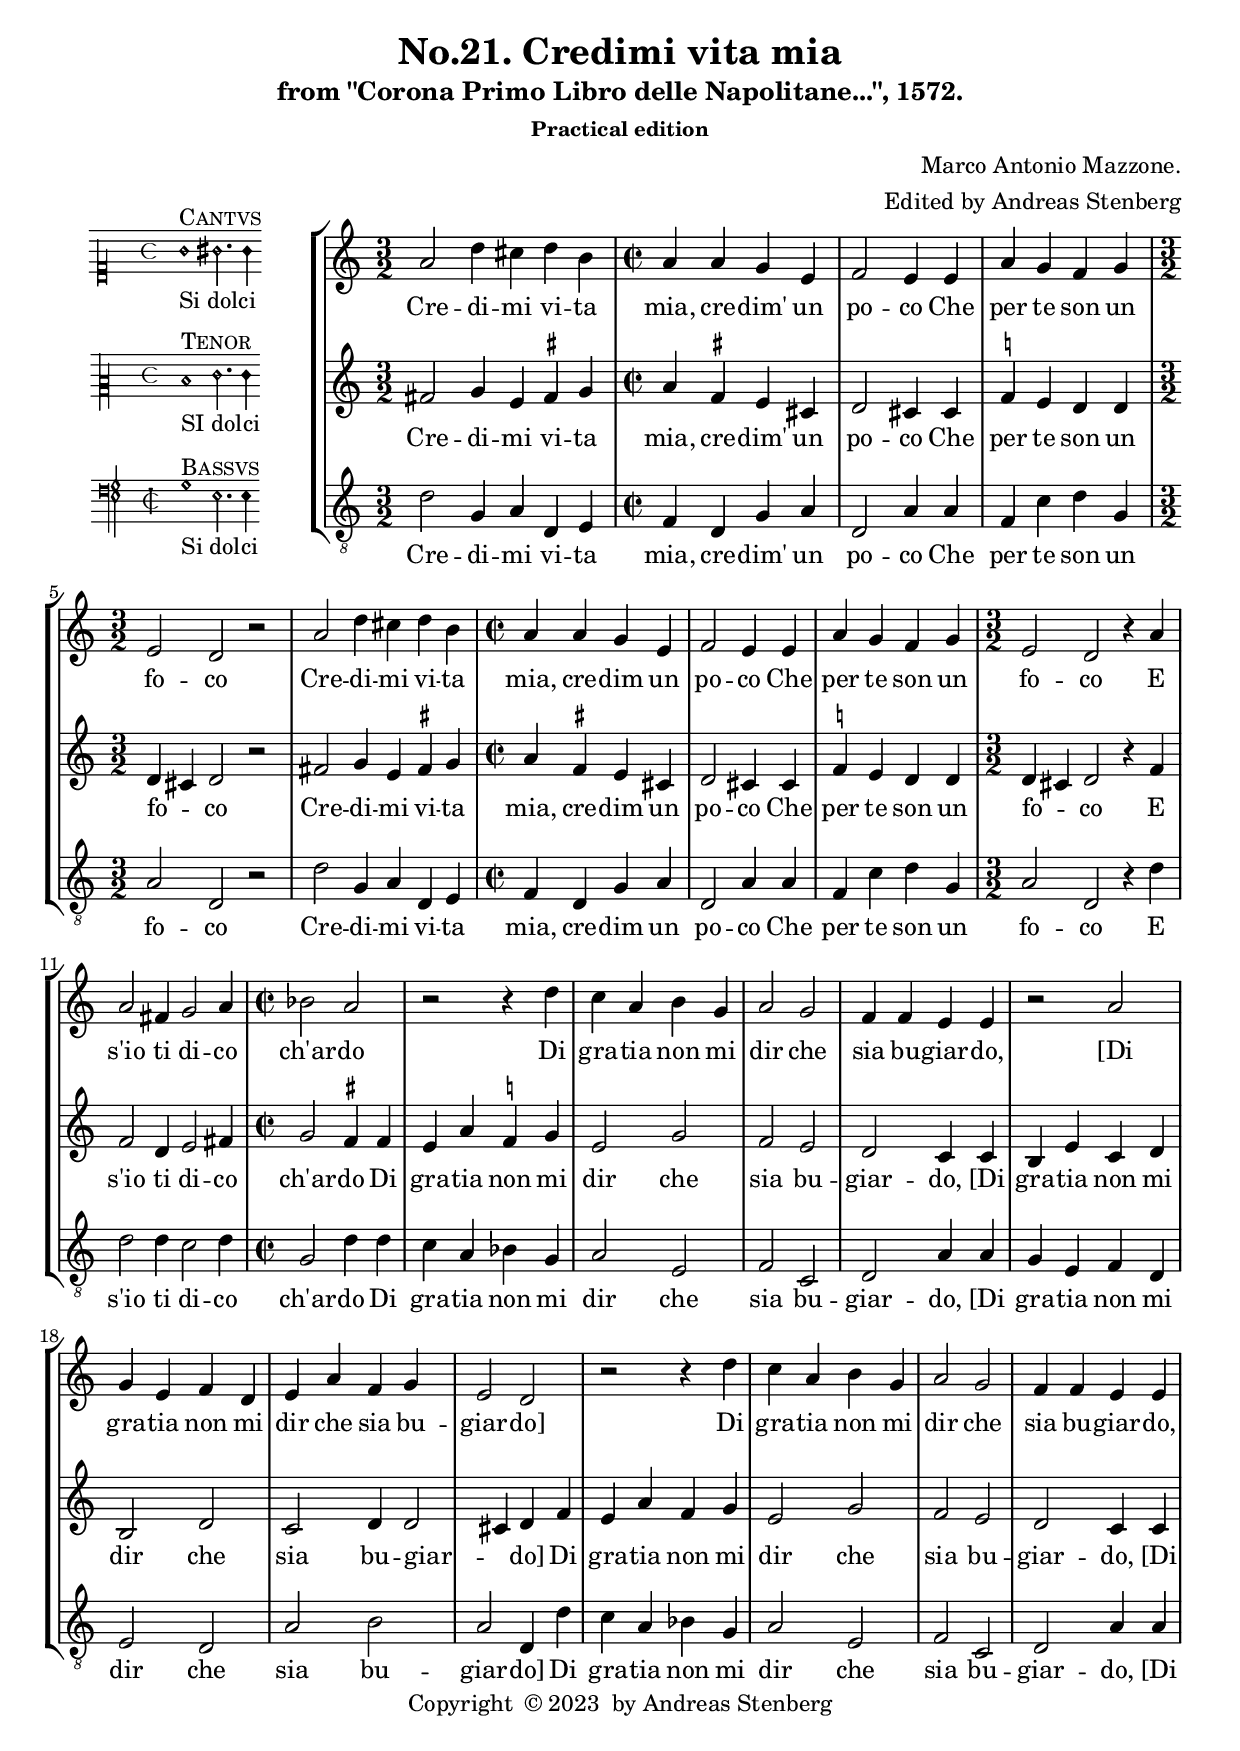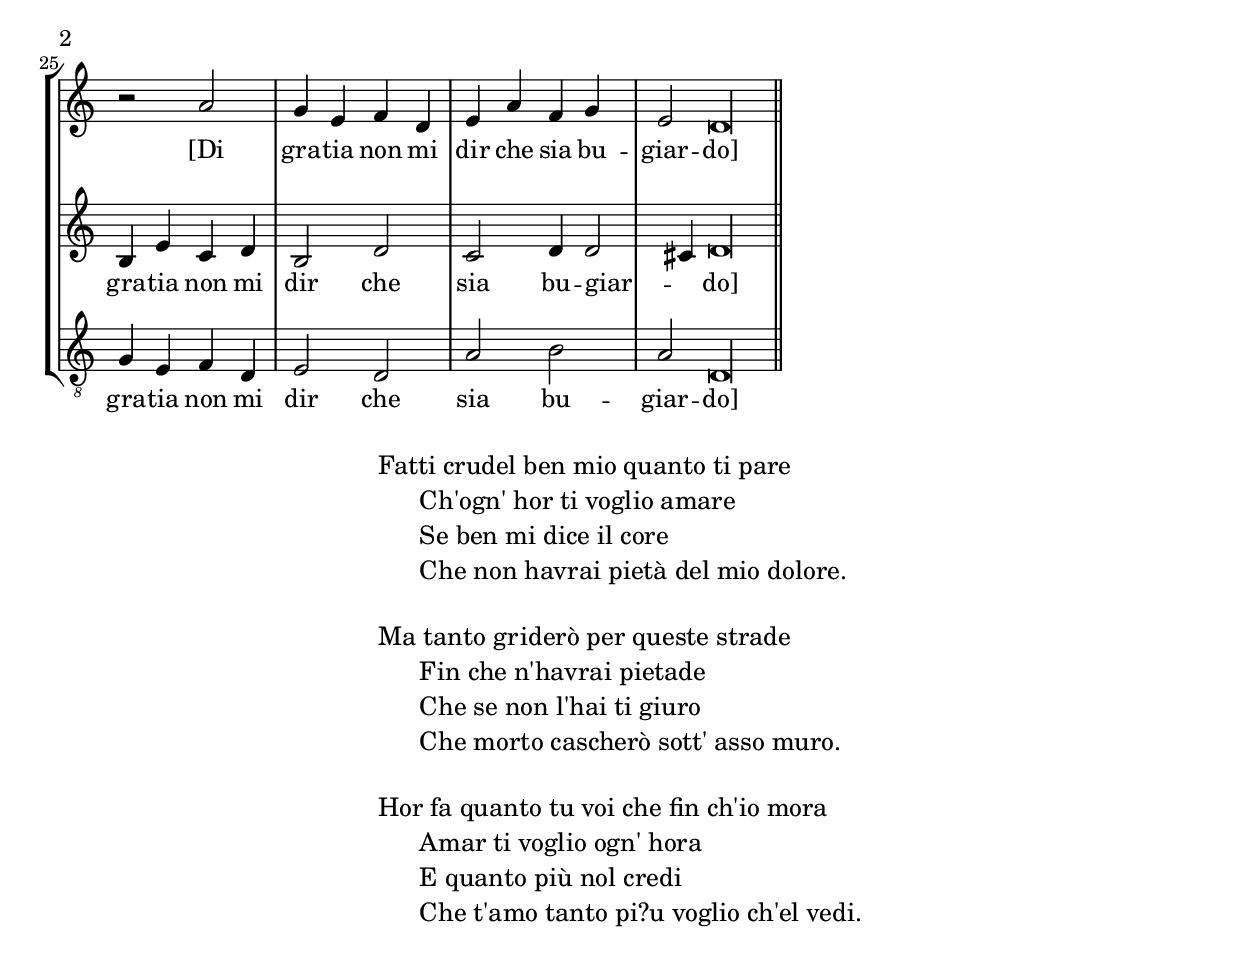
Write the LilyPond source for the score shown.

\version "2.20.0"

\include "deutsch.ly"

#(append! supported-clefs '(("mensural-f3" . ("clefs.mensural.f" 0 0))))
ficta = \once \set suggestAccidentals =##t

\header {

  title = "No.21. Credimi vita mia"
  subtitle = "from \"Corona Primo Libro delle Napolitane...\", 1572."
  subsubtitle = "Practical edition"
  composer = "Marco Antonio Mazzone."
  arranger = "Edited by Andreas Stenberg"
  poet = ""
  meter =""

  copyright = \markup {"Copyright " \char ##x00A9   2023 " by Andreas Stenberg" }
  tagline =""
}

global = {
  \key c \major
}

%% PDF p.5.

sopMusic = \relative c'' {

  \set Score.tempoHideNote = ##t
  \tempo 2 = 96
  \time 4/4
%  \set Timing.measureLength = #(ly:make-moment 4/2)
  \time 3/2 a2 d4 cis4 d4 h4
  \time  2/2 a4 a4 g4 e4
  f2

  e4 e4 a4 g4 f4 g4
  \time 3/2 e2 d2 r2
  a'2 d4 cis!4 d4 h4
  \time 2/2 a4 a4 g4 e4
  f2 e4 e4
  a4 g4 f4 g4
  \time 3/2 e2 d2
  r4 a'4 a2

  fis4 g2 a4
  \time 2/2 b2 a2
  r2 r4 d4
  c4 a4 h4 g4
  a2 g2
  f4 f4

  e4 e4
  r2 a2
  g4 e4 f4 d4
  e4 a4 f4 g4
  e2 d2
  r2 r4 d'4

  c4 a4 h4 g4
  a2 g2
  f4 f4 e4 e4
  r2 a2
  g4 e4

  f4 d4
  e4 a4 f4 g4
  e2\cadenzaOn d\longa

  \bar "||"
  \cadenzaOff
}

sopWords = \lyricmode {
  Cre -- di -- mi vi -- ta mia,
  cre -- dim' un po -- co
  Che per te son un fo -- co
  Cre -- di -- mi vi -- ta mia,
  cre -- dim un po -- co
  Che per te son un fo -- co
  E s'io ti di -- co ch'ar -- do
  Di gra -- tia non mi dir che sia bu -- giar -- do,
  [Di gra -- tia non mi dir che sia bu -- giar -- do]
  Di gra -- tia non mi dir che sia bu -- giar -- do,
  [Di gra -- tia non mi dir che sia bu -- giar -- do]
}

%% PDF p.53.

altoMusic = \relative c' {
  fis2 g4 e4
  \ficta fis!4 g4 a4 \ficta fis!4 e4 cis4
  d2

  cis!4 cis4 \ficta f!4 e4
  d4 d4 d4\melisma cis!4\melismaEnd
  d2 r2
  fis!2 g4 e4
  \ficta fis!4 g4 a4 \ficta fis!4 e4 cis!4
  d2 cis!4 cis4 \ficta f!4 e4
  d4 d4 d4\melisma cis!4\melismaEnd

  d2 r4 f4
  f2 d4 e2 fis4
  g2 \ficta fis!4 fis4
  e4 a4 \ficta f!4 g4
  e2

  g2
  f2 e2
  d2 c4 c4
  h4 e4 c4 d4
  h2 d2
  c2 d4 d2\melisma cis4\melismaEnd

  d4 f4 e4 a4 f4 g4
  e2 g2
  f2 e2
  d2 c4 c4

  h4 e4 c4 d4
  h2 d2
  c2 d4 d2\melisma cis4\melismaEnd
  d\longa

  \cadenzaOff
}

altoWords = \lyricmode {
  Cre -- di -- mi vi -- ta mia,
  cre -- dim' un po -- co
  Che per te son un fo -- co
  Cre -- di -- mi vi -- ta mia,
  cre -- dim un po -- co
  Che per te son un fo -- co
  E s'io ti di -- co ch'ar -- do
  Di gra -- tia non mi dir che sia bu -- giar -- do,
  [Di gra -- tia non mi dir che sia bu -- giar -- do]
  Di gra -- tia non mi dir che sia bu -- giar -- do,
  [Di gra -- tia non mi dir che sia bu -- giar -- do]
}

%% PDF p.101.

bassMusic = \relative c {

  \clef "G_8"
  d'2 g,4 a4 d,4 e4
  f4 d4 g4 a4
  d,2

  a'4 a4 f4 c'4 d4 g,4
  a2 d,2 r2
  d'2 g,4 a4 d,4 e4
  f4 d4 g4 a4
  d,2 a'4 a4 f4 c'4  d4 g,4
  a2 d,2

  r4 d'4
  d2 d4 c2 d4
  g,2 d'4 d4 c4 a4  b4 g4
  a2 e2 f2 c2
  d2 a'4 a4 g4 e4 f4 d4
  e2 d2
  a'2 h2 a2 d,4 d'4
  c4 a4 b4 g4
  a2 e2 f2 c2
  d2 a'4 a4

  g4 e4 f4 d4
  e2 d2 a'2
  h2 a2 d,\longa
 \cadenzaOff
}

bassWords = \lyricmode {
  Cre -- di -- mi vi -- ta mia,
  cre -- dim' un po -- co
  Che per te son un fo -- co
  Cre -- di -- mi vi -- ta mia,
  cre -- dim un po -- co
  Che per te son un fo -- co
  E s'io ti di -- co ch'ar -- do
  Di gra -- tia non mi dir che sia bu -- giar -- do,
  [Di gra -- tia non mi dir che sia bu -- giar -- do]
  Di gra -- tia non mi dir che sia bu -- giar -- do,
  [Di gra -- tia non mi dir che sia bu -- giar -- do]
}

incipitDiscantus = \markup {
  \score {
    {
      %      \set Staff.instrumentName = #"Tenor "

      \override NoteHead.style = #'neomensural
      \override Rest.style = #'neomensural
      \override Staff.TimeSignature.style = #'mensural

      \cadenzaOn

      \clef "petrucci-c1"
      \key c \major
      \time 4/4


      g'1 ^\markup { \smallCaps"Cantvs"} _"Si dolci"
      gis'2. gis'4

    }

    \layout {

      \context {
        \Voice
        \remove "Ligature_bracket_engraver"
        \consists "Mensural_ligature_engraver"

      }

      line-width = 4.5\cm

    }
  }
}



incipitAltus = \markup {
  \score {
    {
      %      \set Staff.instrumentName = #"Tenor "

      \override NoteHead.style = #'neomensural
      \override Rest.style = #'neomensural
      \override Staff.TimeSignature.style = #'mensural

      \cadenzaOn

      \clef "petrucci-c2"
      \key c \major
      \time 4/4

      d'1^\markup \smallCaps"Tenor"_"SI dolci"
      e'2. e'4

    }

    \layout {
      \context {

        \Voice
        \remove "Ligature_bracket_engraver"
        \consists "Mensural_ligature_engraver"
      }
      line-width = 4.5\cm

    }
  }
}



incipitBassus = \markup {
  \score {
    {
      %      \set Staff.instrumentName = #"Tenor "

      \override NoteHead.style = #'neomensural
      \override Rest.style = #'neomensural
      \override Staff.TimeSignature.style = #'mensural

      \cadenzaOn

      \clef "petrucci-f"
      \key c \major
      \time 2/2

      g1^\markup \smallCaps"Bassvs"_"Si dolci"
      e2. e4
    }

    \layout {
      \context {

        \Voice
        \remove "Ligature_bracket_engraver"
        \consists "Mensural_ligature_engraver"
      }

      line-width = 4.5\cm

    }
  }
}

\score {

  <<
    \new StaffGroup \with {

      \override VerticalAxisGroup.staff-staff-spacing = #'((basic-distance . 12))

    } <<
      \new Staff = treble <<
        \set Staff.instrumentName = \incipitDiscantus

        \new Voice = "sopranos" {
          \set  Staff.midiInstrument ="choir aahs"

          %	\voiceOne

          << \global \sopMusic >>
        }
      >>

      \new Lyrics = sopranos { s1 }

      \new Staff = "medius" <<
        \set Staff.instrumentName = \incipitAltus

        \new Voice = "altos" {

          \set  Staff.midiInstrument ="choir aahs"
          %	\voiceTwo

          << \global \altoMusic >>
        }
      >>

      \new Lyrics = "altos" { s1 }

      \new Staff ="basses" {
        \set Staff.instrumentName = \incipitBassus

        \new Voice = "basses" {
          \set  Staff.midiInstrument ="choir aahs"

          %	\voiceTwo

          << \global \bassMusic >>
        }
      }
    >>

    \new Lyrics = basses { s1 }

    \context Lyrics = sopranos \lyricsto sopranos \sopWords
    \context Lyrics = altos \lyricsto altos \altoWords
    \context Lyrics = basses \lyricsto basses \bassWords
  >>

  \layout {
    \context {

      \Score
      % no bars in staves

      %      \override BarLine.transparent = ##t
    }

    % the next three instructions keep the lyrics between the bar lines

    \context {
      \Lyrics

      \consists "Bar_engraver"
      \override BarLine.transparent = ##t
    }

    \context {

      \StaffGroup
      \consists "Separating_line_group_engraver"
    }

    \context {

      \Voice

      % no slurs

      \override Slur.transparent = ##t

      % Comment in the below "\remove" command to allow line

      % breaking also at those barlines where a note overlaps

      % into the next bar.  The command is commented out in this

      % short example score, but especially for large scores, you

      % will typically yield better line breaking and thus improve

      % overall spacing if you comment in the following command.

      %\remove "Forbid_line_break_engraver"
    }

    indent = 4.5\cm
  }
}

%% Stanzas 2 - 4

\markup {

  \fontsize #1.0

  \column {


    \fill-line {

      \column {

        \line { Fatti crudel ben mio quanto ti pare }
        \line { \hspace #4 Ch'ogn' hor ti voglio amare }
        \line { \hspace #4 Se ben mi dice il core }
        \line { \hspace #4 Che non havrai pietà del mio dolore. }

        \vspace #1.0

        \line { Ma tanto griderò per queste strade  }
        \line { \hspace #4 Fin che n'havrai pietade  }
        \line { \hspace #4 Che se non l'hai ti giuro }
        \line { \hspace #4 Che morto cascherò sott' asso muro. }

        \vspace #1.0

        \line { Hor fa quanto tu voi che fin ch'io mora }
        \line { \hspace #4 Amar ti voglio ogn' hora }
        \line { \hspace #4 E quanto più nol credi }
        \line { \hspace #4 Che t'amo tanto pi?u voglio ch'el vedi. }

      }
    }
  }
}

\score {

  \unfoldRepeats

  <<
    \new StaffGroup <<

      \new Staff = treble <<
        \set Staff.instrumentName = \incipitDiscantus

        \new Voice = "sopranos" {

          %	\voiceOne
          \set  Staff.midiInstrument ="choir aahs"

          << \global \sopMusic >>

        }

      >>

      \new Lyrics = sopranos { s1 }

      \new Staff = "medius" <<
        \set Staff.instrumentName = \incipitAltus

        \new Voice = "altos" {

          %	\voiceTwo
          \set  Staff.midiInstrument ="choir aahs"

          << \global \altoMusic >>
        }
      >>

      \new Lyrics = "altos" { s1 }

      \new Staff ="basses" {
        \set Staff.instrumentName = \incipitBassus

        \new Voice = "basses" {

          %	\voiceTwo
          \set  Staff.midiInstrument ="choir aahs"

          << \global \bassMusic >>
        }
      }
    >>

    \new Lyrics = basses { s1 }

    \context Lyrics = sopranos \lyricsto sopranos \sopWords
    \context Lyrics = altos \lyricsto altos \altoWords
    \context Lyrics = basses \lyricsto basses \bassWords

  >>

  \midi {}

}

\paper {
  page-breaking = #ly:minimal-breaking
  ragged-bottom = ##t
  ragged-last-bottom = ##t
  ragged-last = ##t
}

%{

convert-ly.py (GNU LilyPond) 2.18.2  convert-ly.py: Processing `'...

Applying conversion: 2.15.7, 2.15.9, 2.15.10, 2.15.16, 2.15.17,

2.15.18, 2.15.19, 2.15.20, 2.15.25, 2.15.32, 2.15.39, 2.15.40,

2.15.42, 2.15.43, 2.16.0, 2.17.0, 2.17.4, 2.17.5, 2.17.6, 2.17.11,

2.17.14, 2.17.15, 2.17.18, 2.17.19, 2.17.20, 2.17.25, 2.17.27,

2.17.29, 2.17.97, 2.18.0

%}
